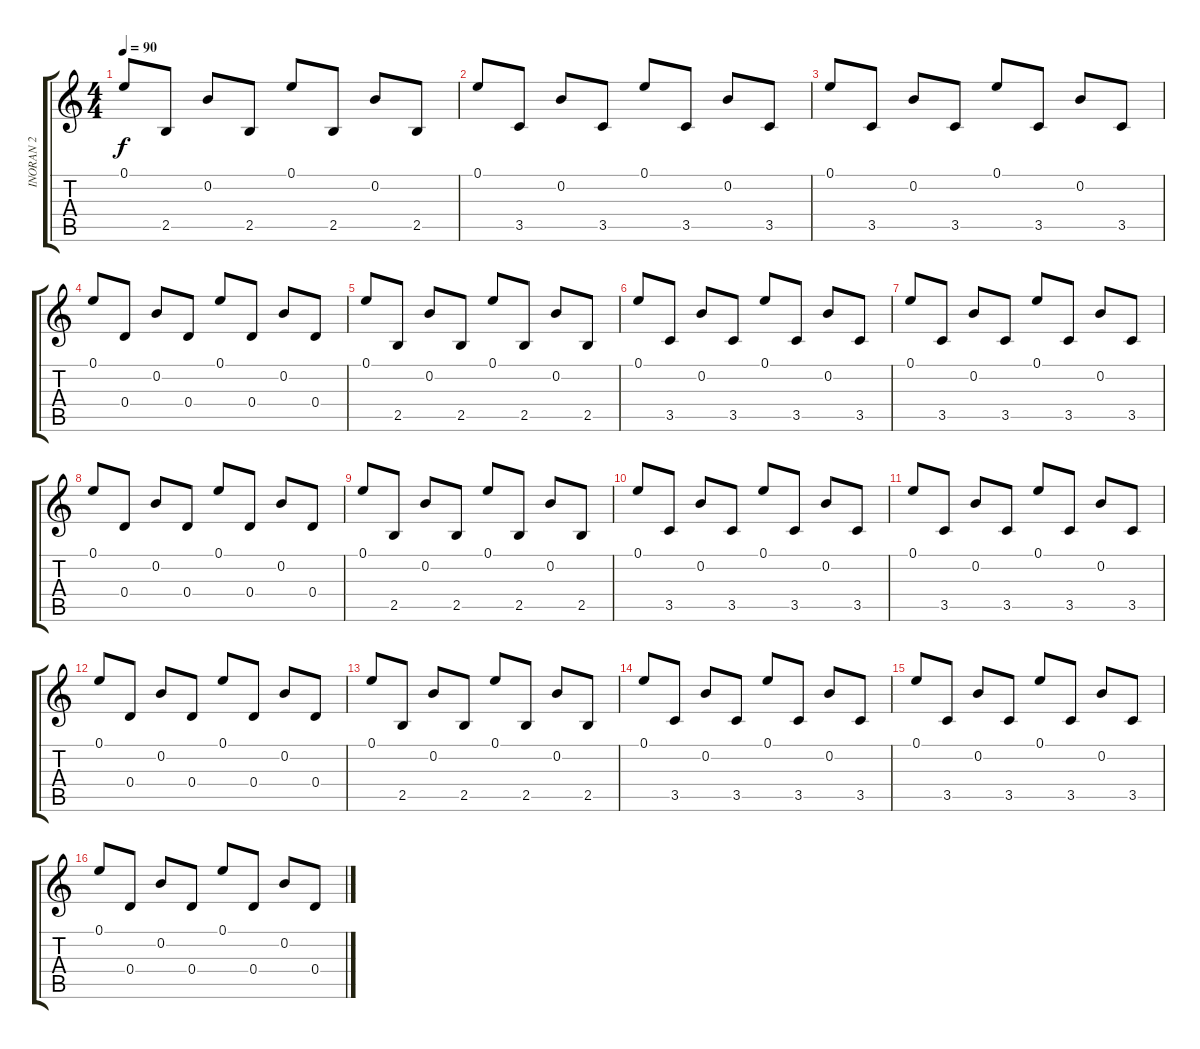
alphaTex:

\track ("INORAN 2" "INORAN 2") {instrument acousticguitarnylon}
\staff {score tabs}
\tuning (E4 B3 G3 D3 A2 E2) {hide}
\ts (4 4)
\tempo 90
\clef g2
\ks c
0.1.8{dy f} 2.5.8 0.2.8 2.5.8 0.1.8 2.5.8 0.2.8 2.5.8 |
0.1.8 3.5.8 0.2.8 3.5.8 0.1.8 3.5.8 0.2.8 3.5.8 |
0.1.8 3.5.8 0.2.8 3.5.8 0.1.8 3.5.8 0.2.8 3.5.8 |
0.1.8 0.4.8 0.2.8 0.4.8 0.1.8 0.4.8 0.2.8 0.4.8 |
0.1.8 2.5.8 0.2.8 2.5.8 0.1.8 2.5.8 0.2.8 2.5.8 |
0.1.8 3.5.8 0.2.8 3.5.8 0.1.8 3.5.8 0.2.8 3.5.8 |
0.1.8 3.5.8 0.2.8 3.5.8 0.1.8 3.5.8 0.2.8 3.5.8 |
0.1.8 0.4.8 0.2.8 0.4.8 0.1.8 0.4.8 0.2.8 0.4.8 |
0.1.8 2.5.8 0.2.8 2.5.8 0.1.8 2.5.8 0.2.8 2.5.8 |
0.1.8 3.5.8 0.2.8 3.5.8 0.1.8 3.5.8 0.2.8 3.5.8 |
0.1.8 3.5.8 0.2.8 3.5.8 0.1.8 3.5.8 0.2.8 3.5.8 |
0.1.8 0.4.8 0.2.8 0.4.8 0.1.8 0.4.8 0.2.8 0.4.8 |
0.1.8 2.5.8 0.2.8 2.5.8 0.1.8 2.5.8 0.2.8 2.5.8 |
0.1.8 3.5.8 0.2.8 3.5.8 0.1.8 3.5.8 0.2.8 3.5.8 |
0.1.8 3.5.8 0.2.8 3.5.8 0.1.8 3.5.8 0.2.8 3.5.8 |
0.1.8 0.4.8 0.2.8 0.4.8 0.1.8 0.4.8 0.2.8 0.4.8
